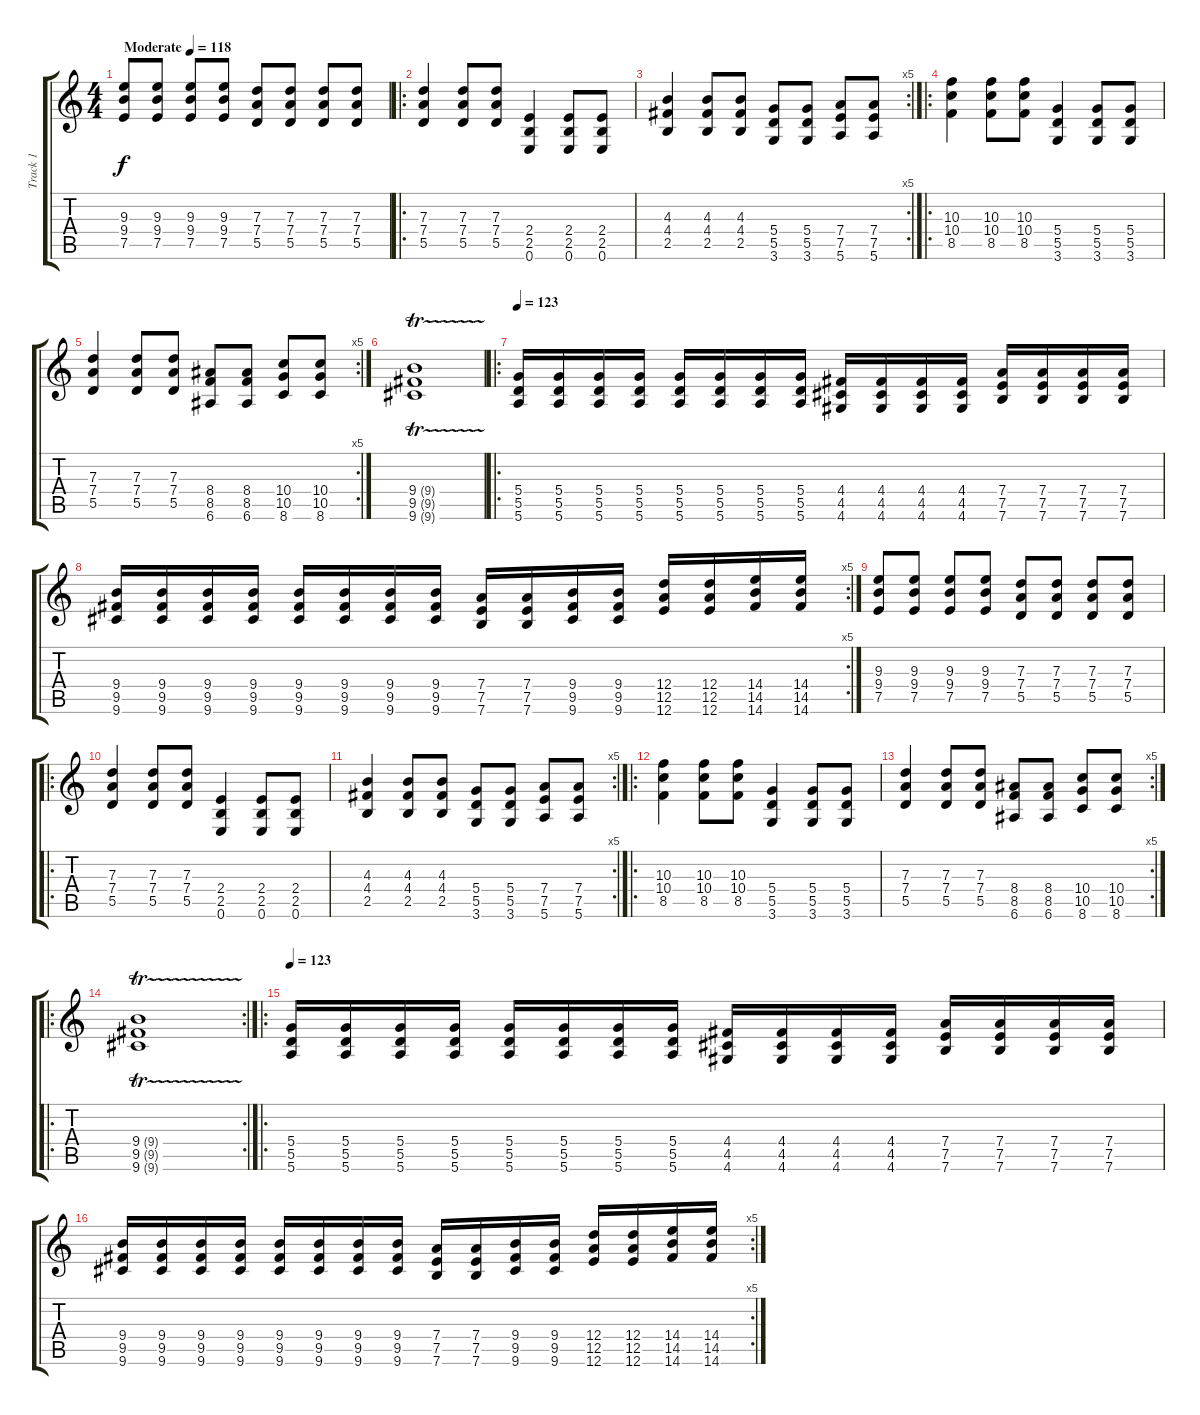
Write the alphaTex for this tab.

\track ("Track 1" "Track 1") {instrument distortionguitar}
\staff {score tabs}
\tuning (E4 B3 G3 D3 A2 E2) {hide}
\ts (4 4)
\tempo (118 "Moderate")
\clef g2
\ks c
(9.3 9.4 7.5).8{dy f instrument distortionguitar} (9.3 9.4 7.5).8 (9.3 9.4 7.5).8 (9.3 9.4 7.5).8 (7.3 7.4 5.5).8 (7.3 7.4 5.5).8 (7.3 7.4 5.5).8 (7.3 7.4 5.5).8 |
\ro
(7.3 7.4 5.5).4 (7.3 7.4 5.5).8 (7.3 7.4 5.5).8 (2.4 2.5 0.6).4 (2.4 2.5 0.6).8 (2.4 2.5 0.6).8 |
\rc 5
(4.3 4.4 2.5).4 (4.3 4.4 2.5).8 (4.3 4.4 2.5).8 (5.4 5.5 3.6).8 (5.4 5.5 3.6).8 (7.4 7.5 5.6).8 (7.4 7.5 5.6).8 |
\ro
(10.3 10.4 8.5).4 (10.3 10.4 8.5).8 (10.3 10.4 8.5).8 (5.4 5.5 3.6).4 (5.4 5.5 3.6).8 (5.4 5.5 3.6).8 |
\rc 5
(7.3 7.4 5.5).4 (7.3 7.4 5.5).8 (7.3 7.4 5.5).8 (8.4 8.5 6.6).8 (8.4 8.5 6.6).8 (10.4 10.5 8.6).8 (10.4 10.5 8.6).8 |
(9.4{tr (9 16)} 9.5{tr (9 16)} 9.6{tr (9 16)}).1 |
\ro
\tempo 123
(5.4 5.5 5.6).16 (5.4 5.5 5.6).16 (5.4 5.5 5.6).16 (5.4 5.5 5.6).16 (5.4 5.5 5.6).16 (5.4 5.5 5.6).16 (5.4 5.5 5.6).16 (5.4 5.5 5.6).16 (4.4 4.5 4.6).16 (4.4 4.5 4.6).16 (4.4 4.5 4.6).16 (4.4 4.5 4.6).16 (7.4 7.5 7.6).16 (7.4 7.5 7.6).16 (7.4 7.5 7.6).16 (7.4 7.5 7.6).16 |
\rc 5
(9.4 9.5 9.6).16 (9.4 9.5 9.6).16 (9.4 9.5 9.6).16 (9.4 9.5 9.6).16 (9.4 9.5 9.6).16 (9.4 9.5 9.6).16 (9.4 9.5 9.6).16 (9.4 9.5 9.6).16 (7.4 7.5 7.6).16 (7.4 7.5 7.6).16 (9.4 9.5 9.6).16 (9.4 9.5 9.6).16 (12.4 12.5 12.6).16 (12.4 12.5 12.6).16 (14.4 14.5 14.6).16 (14.4 14.5 14.6).16 |
(9.3 9.4 7.5).8{instrument distortionguitar} (9.3 9.4 7.5).8 (9.3 9.4 7.5).8 (9.3 9.4 7.5).8 (7.3 7.4 5.5).8 (7.3 7.4 5.5).8 (7.3 7.4 5.5).8 (7.3 7.4 5.5).8 |
\ro
(7.3 7.4 5.5).4 (7.3 7.4 5.5).8 (7.3 7.4 5.5).8 (2.4 2.5 0.6).4 (2.4 2.5 0.6).8 (2.4 2.5 0.6).8 |
\rc 5
(4.3 4.4 2.5).4 (4.3 4.4 2.5).8 (4.3 4.4 2.5).8 (5.4 5.5 3.6).8 (5.4 5.5 3.6).8 (7.4 7.5 5.6).8 (7.4 7.5 5.6).8 |
\ro
(10.3 10.4 8.5).4 (10.3 10.4 8.5).8 (10.3 10.4 8.5).8 (5.4 5.5 3.6).4 (5.4 5.5 3.6).8 (5.4 5.5 3.6).8 |
\rc 5
(7.3 7.4 5.5).4 (7.3 7.4 5.5).8 (7.3 7.4 5.5).8 (8.4 8.5 6.6).8 (8.4 8.5 6.6).8 (10.4 10.5 8.6).8 (10.4 10.5 8.6).8 |
\ro
\rc 2
(9.4{tr (9 16)} 9.5{tr (9 16)} 9.6{tr (9 16)}).1 |
\ro
\tempo 123
(5.4 5.5 5.6).16 (5.4 5.5 5.6).16 (5.4 5.5 5.6).16 (5.4 5.5 5.6).16 (5.4 5.5 5.6).16 (5.4 5.5 5.6).16 (5.4 5.5 5.6).16 (5.4 5.5 5.6).16 (4.4 4.5 4.6).16 (4.4 4.5 4.6).16 (4.4 4.5 4.6).16 (4.4 4.5 4.6).16 (7.4 7.5 7.6).16 (7.4 7.5 7.6).16 (7.4 7.5 7.6).16 (7.4 7.5 7.6).16 |
\rc 5
(9.4 9.5 9.6).16 (9.4 9.5 9.6).16 (9.4 9.5 9.6).16 (9.4 9.5 9.6).16 (9.4 9.5 9.6).16 (9.4 9.5 9.6).16 (9.4 9.5 9.6).16 (9.4 9.5 9.6).16 (7.4 7.5 7.6).16 (7.4 7.5 7.6).16 (9.4 9.5 9.6).16 (9.4 9.5 9.6).16 (12.4 12.5 12.6).16 (12.4 12.5 12.6).16 (14.4 14.5 14.6).16 (14.4 14.5 14.6).16
